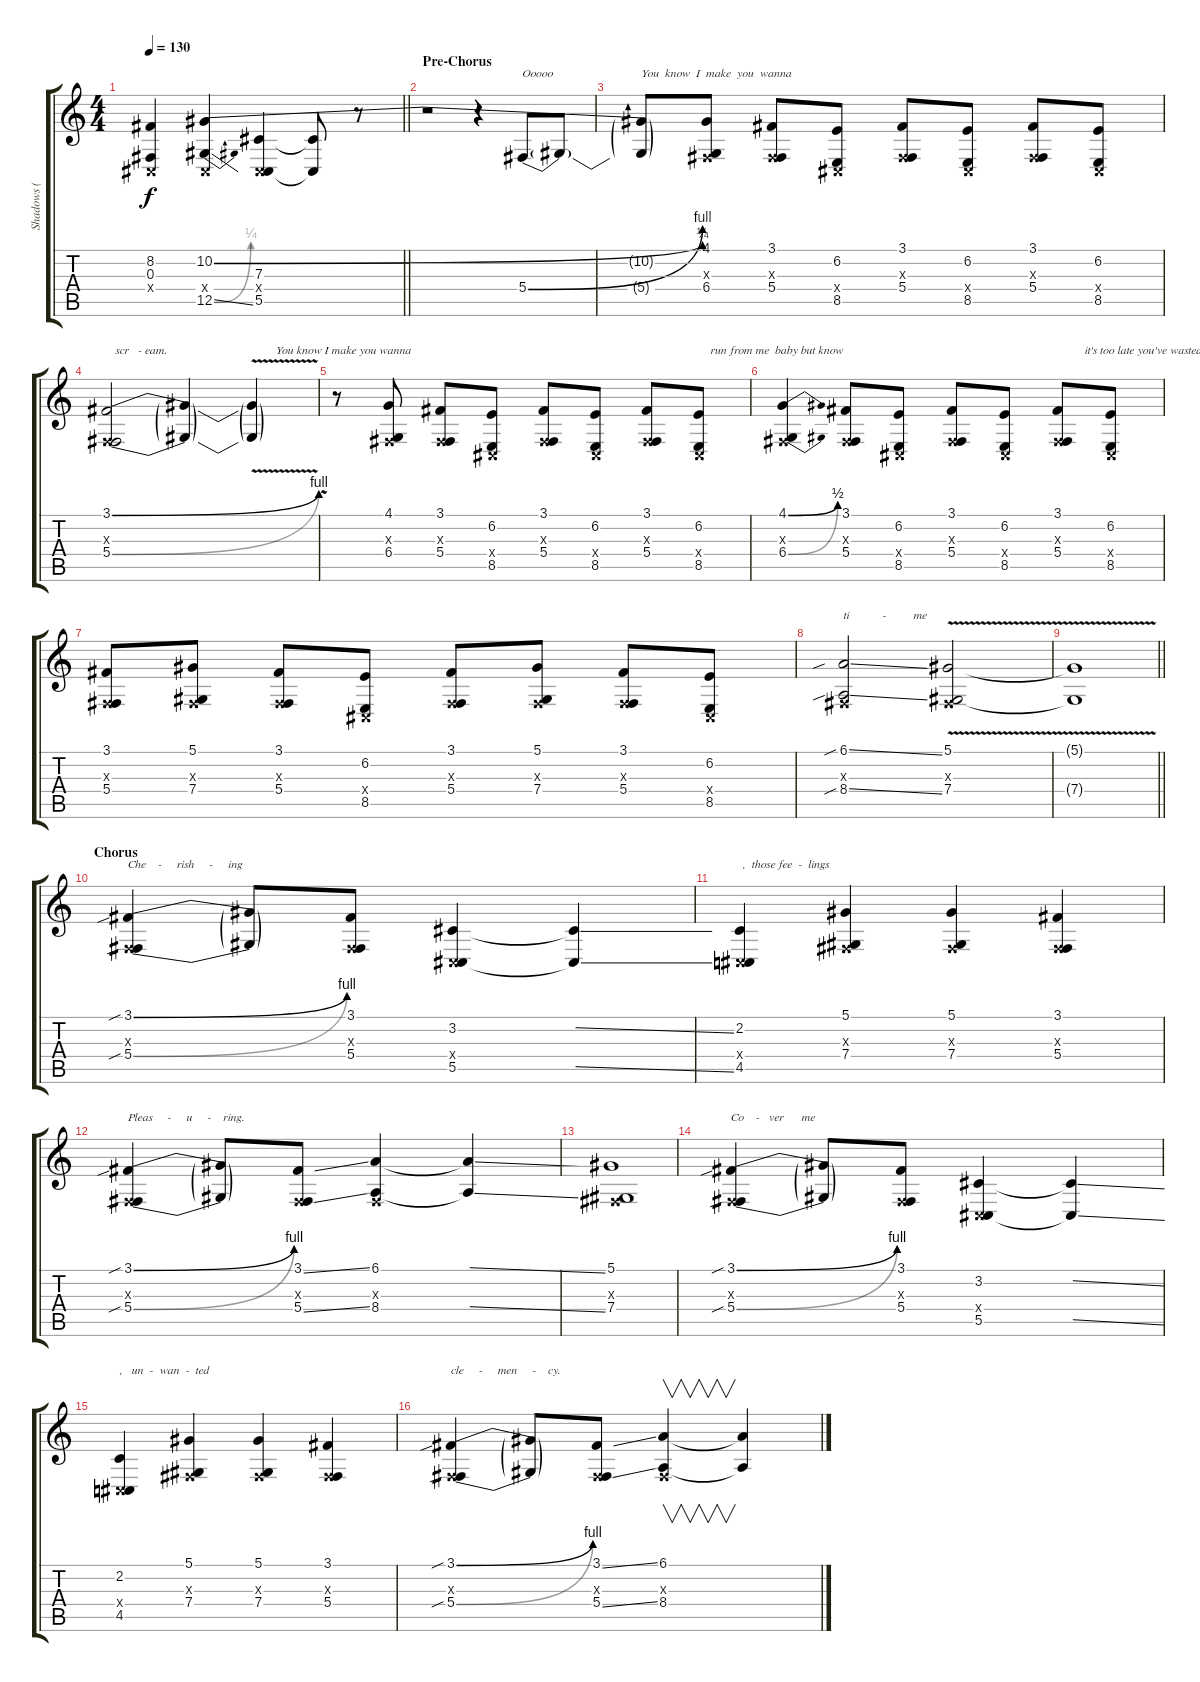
\track ("Shadows ( Vocals )" "Shadows ( ") {instrument clarinet}
\staff {score tabs}
\tuning (Eb4 Bb3 Gb3 Db3 Ab2 Db2) {hide}
\ts (4 4)
\tempo 130
\clef g2
\barLineRight lightlight
\ks c
(8.2 0.3 0.4{x}).4{dy f} (10.2{be (bend 0 0 60 1)} 0.4{x} 12.5{be (bend 0 0 60 1) ss}).4 (7.3 0.4{x} 5.5).4 (7.3{t} 5.5{t}).8 r.8 |
\section ("" "Pre-Chorus")
r.2 r.4 5.4{be (bend 0 0 60 4)}.8{txt "Ooooo"} 5.4{t}.8 |
(10.2{t} 5.4{t}).8{txt "You  know  I  make  you  wanna"} (4.1 0.3{x} 6.4).8 (3.1 0.3{x} 5.4).8 (6.2 0.4{x} 8.5).8 (3.1 0.3{x} 5.4).8 (6.2 0.4{x} 8.5).8 (3.1 0.3{x} 5.4).8 (6.2 0.4{x} 8.5).8 |
(3.1{be (bend 0 0 60 4)} 0.3{x} 5.4{be (bend 0 0 60 4)}).2{txt "   scr   - eam."} (3.1{t} 5.4{t}).4 (3.1{v t} 5.4{v t}).4{txt "        You know I make you wanna"} |
r.8 (4.1 0.3{x} 6.4).8 (3.1 0.3{x} 5.4).8 (6.2 0.4{x} 8.5).8 (3.1 0.3{x} 5.4).8 (6.2 0.4{x} 8.5).8 (3.1 0.3{x} 5.4).8 (6.2 0.4{x} 8.5).8{txt "    run from me  baby but know"} |
(4.1{be (bend 0 0 60 2)} 0.3{x} 6.4{be (bend 0 0 60 2)}).4 (3.1 0.3{x} 5.4).8 (6.2 0.4{x} 8.5).8 (3.1 0.3{x} 5.4).8 (6.2 0.4{x} 8.5).8 (3.1 0.3{x} 5.4).8{txt "         it's too late you've wasted all your"} (6.2 0.4{x} 8.5).8 |
(3.1 0.3{x} 5.4).8 (5.1 0.3{x} 7.4).8 (3.1 0.3{x} 5.4).8 (6.2 0.4{x} 8.5).8 (3.1 0.3{x} 5.4).8 (5.1 0.3{x} 7.4).8 (3.1 0.3{x} 5.4).8 (6.2 0.4{x} 8.5).8 |
(6.1{sib ss} 0.3{x} 8.4{sib ss}).2{txt "ti           -         me"} (5.1{v} 0.3{x} 7.4{v}).2 |
\barLineRight lightlight
(5.1{t} 7.4{t}).1 |
\section ("" "Chorus")
(3.1{be (bend 0 0 60 4) sib} 0.3{x} 5.4{be (bend 0 0 60 4) sib}).4{txt "Che    -     rish     -     ing"} (3.1{t} 5.4{t}).8 (3.1 0.3{x} 5.4).8 (3.2 0.4{x} 5.5).4 (3.2{ss t} 5.5{ss t}).4 |
(2.2 0.4{x} 4.5).4{txt " ,  those fee  -  lings"} (5.1 0.3{x} 7.4).4 (5.1 0.3{x} 7.4).4 (3.1 0.3{x} 5.4).4 |
(3.1{be (bend 0 0 60 4) sib} 0.3{x} 5.4{be (bend 0 0 60 4) sib}).4{txt "Pleas     -     u     -    ring."} (3.1{t} 5.4{t}).8 (3.1{ss} 0.3{x} 5.4{ss}).8 (6.1 0.3{x} 8.4).4 (6.1{ss t} 8.4{ss t}).4 |
(5.1 0.3{x} 7.4).1 |
(3.1{be (bend 0 0 60 4) sib} 0.3{x} 5.4{be (bend 0 0 60 4) sib}).4{txt "Co    -   ver      me"} (3.1{t} 5.4{t}).8 (3.1 0.3{x} 5.4).8 (3.2 0.4{x} 5.5).4 (3.2{ss t} 5.5{ss t}).4 |
(2.2 0.4{x} 4.5).4{txt ",   un  -  wan  -  ted"} (5.1 0.3{x} 7.4).4 (5.1 0.3{x} 7.4).4 (3.1 0.3{x} 5.4).4 |
(3.1{be (bend 0 0 60 4) sib} 0.3{x} 5.4{be (bend 0 0 60 4) sib}).4{txt "cle     -     men     -    cy."} (3.1{t} 5.4{t}).8 (3.1{ss} 0.3{x} 5.4{ss}).8 (6.1 0.3{x} 8.4).4{v} (6.1{ss t} 8.4{ss t}).4
